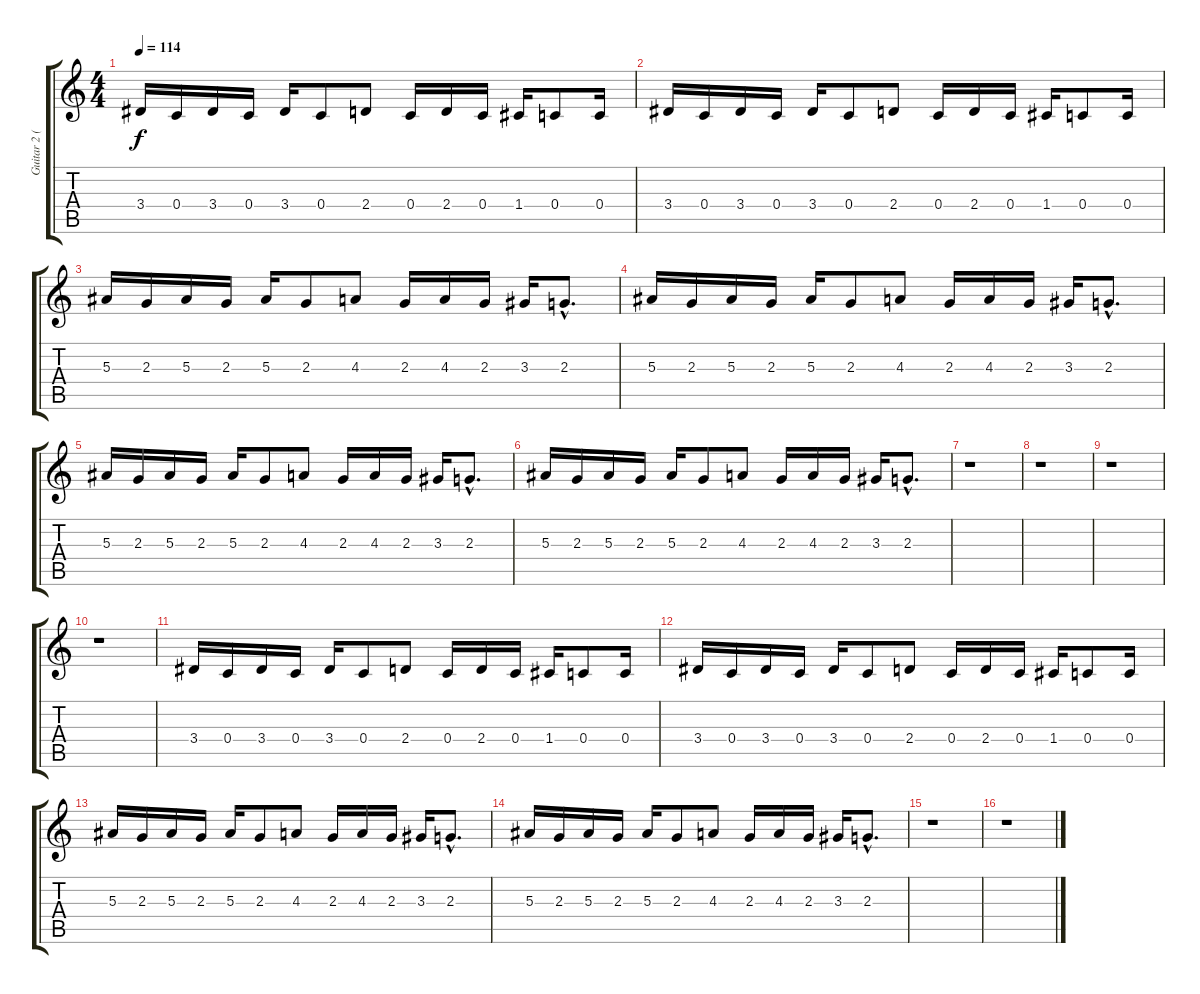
\track ("Guitar 2 (Drop C)" "Guitar 2 (") {instrument overdrivenguitar}
\staff {score tabs}
\tuning (D4 A3 F3 C3 G2 C2) {hide}
\ts (4 4)
\tempo 114
\clef g2
\ks c
3.4.16{dy f instrument electricguitarmuted} 0.4.16 3.4.16 0.4.16 3.4.16 0.4.8 2.4.8 0.4.16 2.4.16 0.4.16 1.4.16 0.4.8 0.4.16 |
3.4.16{instrument electricguitarmuted} 0.4.16 3.4.16 0.4.16 3.4.16 0.4.8 2.4.8 0.4.16 2.4.16 0.4.16 1.4.16 0.4.8 0.4.16 |
5.3.16 2.3.16 5.3.16 2.3.16 5.3.16 2.3.8 4.3.8 2.3.16 4.3.16 2.3.16 3.3.16 2.3{hac}.8{d} |
5.3.16 2.3.16 5.3.16 2.3.16 5.3.16 2.3.8 4.3.8 2.3.16 4.3.16 2.3.16 3.3.16 2.3{hac}.8{d} |
5.3.16 2.3.16 5.3.16 2.3.16 5.3.16 2.3.8 4.3.8 2.3.16 4.3.16 2.3.16 3.3.16 2.3{hac}.8{d} |
5.3.16 2.3.16 5.3.16 2.3.16 5.3.16 2.3.8 4.3.8 2.3.16 4.3.16 2.3.16 3.3.16 2.3{hac}.8{d} |
r.1 |
r.1 |
r.1 |
r.1 |
3.4.16{instrument electricguitarmuted} 0.4.16 3.4.16 0.4.16 3.4.16 0.4.8 2.4.8 0.4.16 2.4.16 0.4.16 1.4.16 0.4.8 0.4.16 |
3.4.16{instrument electricguitarmuted} 0.4.16 3.4.16 0.4.16 3.4.16 0.4.8 2.4.8 0.4.16 2.4.16 0.4.16 1.4.16 0.4.8 0.4.16 |
5.3.16 2.3.16 5.3.16 2.3.16 5.3.16 2.3.8 4.3.8 2.3.16 4.3.16 2.3.16 3.3.16 2.3{hac}.8{d} |
5.3.16 2.3.16 5.3.16 2.3.16 5.3.16 2.3.8 4.3.8 2.3.16 4.3.16 2.3.16 3.3.16 2.3{hac}.8{d} |
r.1 |
r.1
